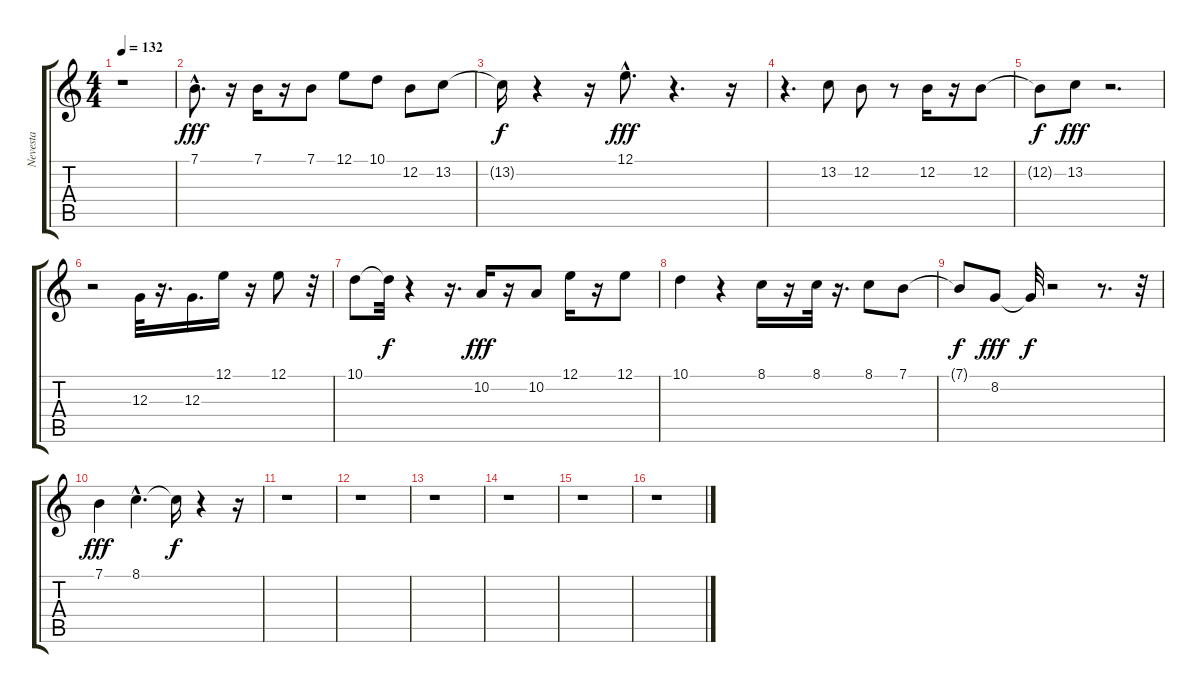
\track ("Nevesta" "Nevesta") {instrument drawbarorgan}
\staff {score tabs}
\tuning (E4 B3 G3 D3 A2 E2) {hide}
\ts (4 4)
\tempo 132
\clef g2
\ks c
r.1{dy fff} |
7.1{hac}.8{d} r.16 7.1.16 r.16 7.1.8 12.1.8 10.1.8 12.2.8 13.2.8 |
13.2{t}.16{dy f} r.4 r.16 12.1{hac}.8{d dy fff} r.4{d} r.16 |
r.4{d} 13.2.8 12.2.8 r.8 12.2.16 r.16 12.2.8 |
12.2{t}.8{dy f} 13.2.8{dy fff} r.2{d} |
r.2 12.3.32 r.16{d} 12.3.16{d} 12.1.16 r.16 12.1.8 r.32 |
10.1.8 10.1{t}.32{dy f} r.4 r.16{d} 10.2.16{dy fff} r.16 10.2.8 12.1.16 r.16 12.1.8 |
10.1.4 r.4 8.1.16 r.16 8.1.32 r.16{d} 8.1.8 7.1.8 |
7.1{t}.8{dy f} 8.2.8{dy fff} 8.2{t}.32{dy f} r.2 r.8{d} r.32 |
7.1.4{dy fff} 8.1{hac}.4{d} 8.1{t}.16{dy f} r.4 r.16 |
r.1 |
r.1 |
r.1 |
r.1 |
r.1 |
r.1
